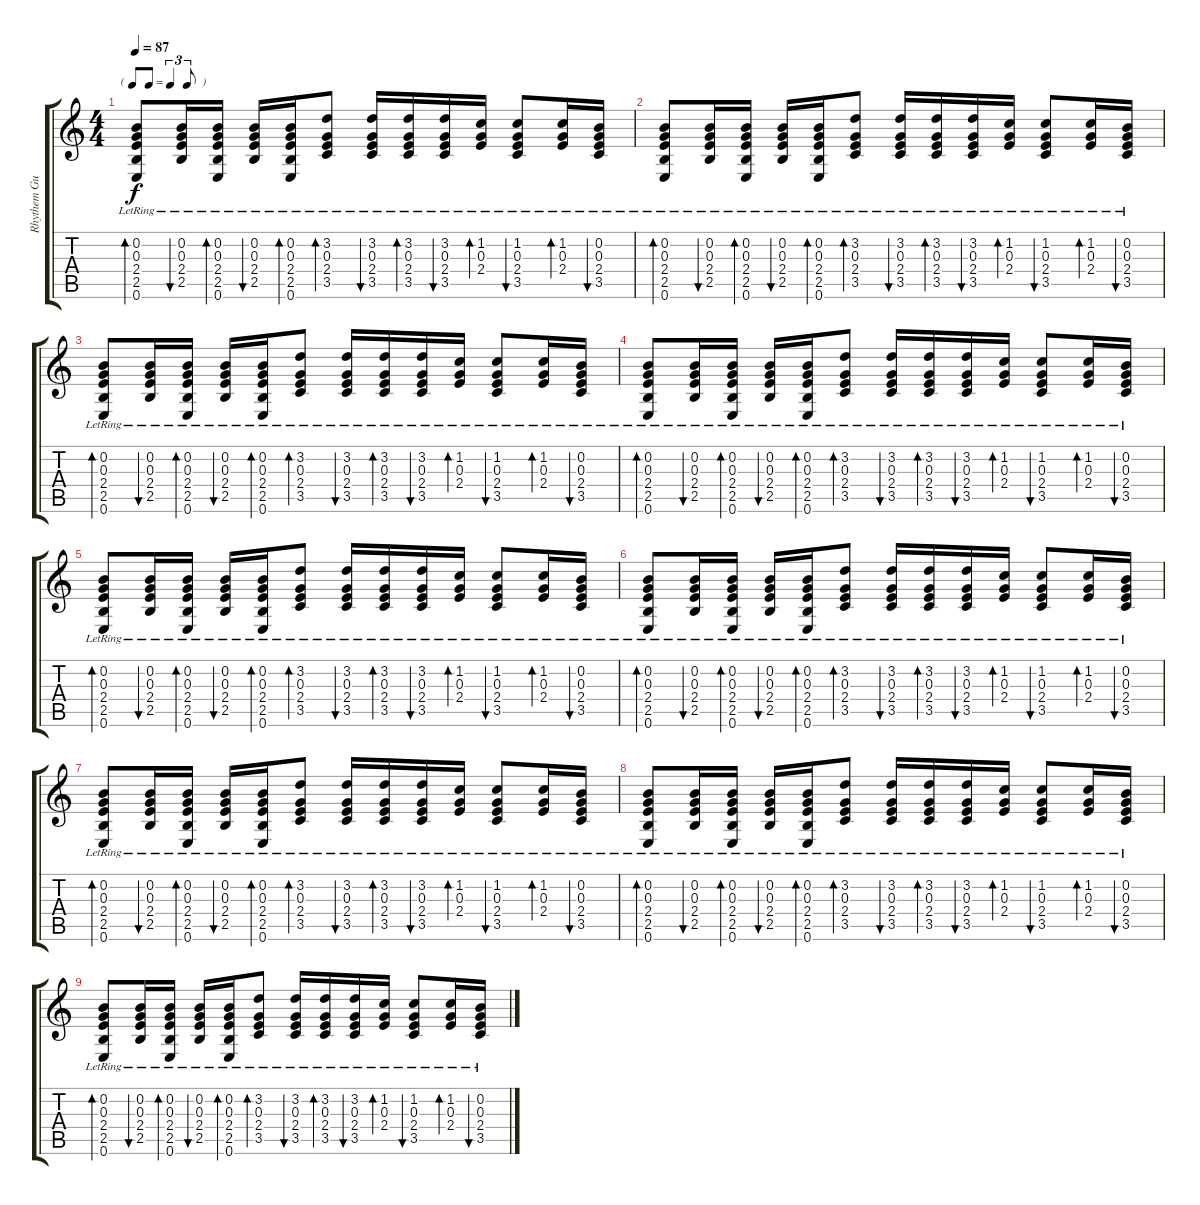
\track ("Rhythem Guitar" "Rhythem Gu") {instrument acousticguitarsteel}
\staff {score tabs}
\tuning (E4 B3 G3 D3 A2 E2) {hide}
\ts (4 4)
\tf triplet8th
\tempo 87
\clef g2
\ks c
(0.2{lr} 0.3{lr} 2.4{lr} 2.5{lr} 0.6{lr}).8{bd 60 dy f} (0.2{lr} 0.3{lr} 2.4{lr} 2.5{lr}).16{bu 60} (0.2{lr} 0.3{lr} 2.4{lr} 2.5{lr} 0.6{lr}).16{bd 60} (0.2{lr} 0.3{lr} 2.4{lr} 2.5{lr}).16{bu 60} (0.2{lr} 0.3{lr} 2.4{lr} 2.5{lr} 0.6{lr}).16{bd 60} (3.2{lr} 0.3{lr} 2.4{lr} 3.5{lr}).8{bd 60} (3.2{lr} 0.3{lr} 2.4{lr} 3.5{lr}).16{bu 60} (3.2{lr} 0.3{lr} 2.4{lr} 3.5{lr}).16{bd 60} (3.2{lr} 0.3{lr} 2.4{lr} 3.5{lr}).16{bu 60} (1.2{lr} 0.3{lr} 2.4{lr}).16{bd 60} (1.2{lr} 0.3{lr} 2.4{lr} 3.5{lr}).8{bu 60} (1.2{lr} 0.3{lr} 2.4{lr}).16{bd 60} (0.2{lr} 0.3{lr} 2.4{lr} 3.5{lr}).16{bu 60} |
(0.2{lr} 0.3{lr} 2.4{lr} 2.5{lr} 0.6{lr}).8{bd 60} (0.2{lr} 0.3{lr} 2.4{lr} 2.5{lr}).16{bu 60} (0.2{lr} 0.3{lr} 2.4{lr} 2.5{lr} 0.6{lr}).16{bd 60} (0.2{lr} 0.3{lr} 2.4{lr} 2.5{lr}).16{bu 60} (0.2{lr} 0.3{lr} 2.4{lr} 2.5{lr} 0.6{lr}).16{bd 60} (3.2{lr} 0.3{lr} 2.4{lr} 3.5{lr}).8{bd 60 volume 11} (3.2{lr} 0.3{lr} 2.4{lr} 3.5{lr}).16{bu 60} (3.2{lr} 0.3{lr} 2.4{lr} 3.5{lr}).16{bd 60} (3.2{lr} 0.3{lr} 2.4{lr} 3.5{lr}).16{bu 60} (1.2{lr} 0.3{lr} 2.4{lr}).16{bd 60} (1.2{lr} 0.3{lr} 2.4{lr} 3.5{lr}).8{bu 60} (1.2{lr} 0.3{lr} 2.4{lr}).16{bd 60} (0.2{lr} 0.3{lr} 2.4{lr} 3.5{lr}).16{bu 60} |
(0.2{lr} 0.3{lr} 2.4{lr} 2.5{lr} 0.6{lr}).8{bd 60} (0.2{lr} 0.3{lr} 2.4{lr} 2.5{lr}).16{bu 60} (0.2{lr} 0.3{lr} 2.4{lr} 2.5{lr} 0.6{lr}).16{bd 60} (0.2{lr} 0.3{lr} 2.4{lr} 2.5{lr}).16{bu 60} (0.2{lr} 0.3{lr} 2.4{lr} 2.5{lr} 0.6{lr}).16{bd 60} (3.2{lr} 0.3{lr} 2.4{lr} 3.5{lr}).8{bd 60 volume 11} (3.2{lr} 0.3{lr} 2.4{lr} 3.5{lr}).16{bu 60} (3.2{lr} 0.3{lr} 2.4{lr} 3.5{lr}).16{bd 60} (3.2{lr} 0.3{lr} 2.4{lr} 3.5{lr}).16{bu 60} (1.2{lr} 0.3{lr} 2.4{lr}).16{bd 60} (1.2{lr} 0.3{lr} 2.4{lr} 3.5{lr}).8{bu 60} (1.2{lr} 0.3{lr} 2.4{lr}).16{bd 60} (0.2{lr} 0.3{lr} 2.4{lr} 3.5{lr}).16{bu 60} |
(0.2{lr} 0.3{lr} 2.4{lr} 2.5{lr} 0.6{lr}).8{bd 60} (0.2{lr} 0.3{lr} 2.4{lr} 2.5{lr}).16{bu 60} (0.2{lr} 0.3{lr} 2.4{lr} 2.5{lr} 0.6{lr}).16{bd 60} (0.2{lr} 0.3{lr} 2.4{lr} 2.5{lr}).16{bu 60} (0.2{lr} 0.3{lr} 2.4{lr} 2.5{lr} 0.6{lr}).16{bd 60} (3.2{lr} 0.3{lr} 2.4{lr} 3.5{lr}).8{bd 60} (3.2{lr} 0.3{lr} 2.4{lr} 3.5{lr}).16{bu 60} (3.2{lr} 0.3{lr} 2.4{lr} 3.5{lr}).16{bd 60 volume 9} (3.2{lr} 0.3{lr} 2.4{lr} 3.5{lr}).16{bu 60} (1.2{lr} 0.3{lr} 2.4{lr}).16{bd 60} (1.2{lr} 0.3{lr} 2.4{lr} 3.5{lr}).8{bu 60} (1.2{lr} 0.3{lr} 2.4{lr}).16{bd 60} (0.2{lr} 0.3{lr} 2.4{lr} 3.5{lr}).16{bu 60} |
(0.2{lr} 0.3{lr} 2.4{lr} 2.5{lr} 0.6{lr}).8{bd 60} (0.2{lr} 0.3{lr} 2.4{lr} 2.5{lr}).16{bu 60} (0.2{lr} 0.3{lr} 2.4{lr} 2.5{lr} 0.6{lr}).16{bd 60} (0.2{lr} 0.3{lr} 2.4{lr} 2.5{lr}).16{bu 60} (0.2{lr} 0.3{lr} 2.4{lr} 2.5{lr} 0.6{lr}).16{bd 60} (3.2{lr} 0.3{lr} 2.4{lr} 3.5{lr}).8{bd 60} (3.2{lr} 0.3{lr} 2.4{lr} 3.5{lr}).16{bu 60 volume 9} (3.2{lr} 0.3{lr} 2.4{lr} 3.5{lr}).16{bd 60} (3.2{lr} 0.3{lr} 2.4{lr} 3.5{lr}).16{bu 60} (1.2{lr} 0.3{lr} 2.4{lr}).16{bd 60} (1.2{lr} 0.3{lr} 2.4{lr} 3.5{lr}).8{bu 60} (1.2{lr} 0.3{lr} 2.4{lr}).16{bd 60} (0.2{lr} 0.3{lr} 2.4{lr} 3.5{lr}).16{bu 60} |
(0.2{lr} 0.3{lr} 2.4{lr} 2.5{lr} 0.6{lr}).8{bd 60} (0.2{lr} 0.3{lr} 2.4{lr} 2.5{lr}).16{bu 60} (0.2{lr} 0.3{lr} 2.4{lr} 2.5{lr} 0.6{lr}).16{bd 60} (0.2{lr} 0.3{lr} 2.4{lr} 2.5{lr}).16{bu 60} (0.2{lr} 0.3{lr} 2.4{lr} 2.5{lr} 0.6{lr}).16{bd 60} (3.2{lr} 0.3{lr} 2.4{lr} 3.5{lr}).8{bd 60} (3.2{lr} 0.3{lr} 2.4{lr} 3.5{lr}).16{bu 60 volume 8} (3.2{lr} 0.3{lr} 2.4{lr} 3.5{lr}).16{bd 60} (3.2{lr} 0.3{lr} 2.4{lr} 3.5{lr}).16{bu 60} (1.2{lr} 0.3{lr} 2.4{lr}).16{bd 60} (1.2{lr} 0.3{lr} 2.4{lr} 3.5{lr}).8{bu 60} (1.2{lr} 0.3{lr} 2.4{lr}).16{bd 60} (0.2{lr} 0.3{lr} 2.4{lr} 3.5{lr}).16{bu 60} |
(0.2{lr} 0.3{lr} 2.4{lr} 2.5{lr} 0.6{lr}).8{bd 60} (0.2{lr} 0.3{lr} 2.4{lr} 2.5{lr}).16{bu 60} (0.2{lr} 0.3{lr} 2.4{lr} 2.5{lr} 0.6{lr}).16{bd 60} (0.2{lr} 0.3{lr} 2.4{lr} 2.5{lr}).16{bu 60} (0.2{lr} 0.3{lr} 2.4{lr} 2.5{lr} 0.6{lr}).16{bd 60} (3.2{lr} 0.3{lr} 2.4{lr} 3.5{lr}).8{bd 60} (3.2{lr} 0.3{lr} 2.4{lr} 3.5{lr}).16{bu 60 volume 7} (3.2{lr} 0.3{lr} 2.4{lr} 3.5{lr}).16{bd 60} (3.2{lr} 0.3{lr} 2.4{lr} 3.5{lr}).16{bu 60} (1.2{lr} 0.3{lr} 2.4{lr}).16{bd 60} (1.2{lr} 0.3{lr} 2.4{lr} 3.5{lr}).8{bu 60} (1.2{lr} 0.3{lr} 2.4{lr}).16{bd 60} (0.2{lr} 0.3{lr} 2.4{lr} 3.5{lr}).16{bu 60} |
(0.2{lr} 0.3{lr} 2.4{lr} 2.5{lr} 0.6{lr}).8{bd 60} (0.2{lr} 0.3{lr} 2.4{lr} 2.5{lr}).16{bu 60} (0.2{lr} 0.3{lr} 2.4{lr} 2.5{lr} 0.6{lr}).16{bd 60} (0.2{lr} 0.3{lr} 2.4{lr} 2.5{lr}).16{bu 60} (0.2{lr} 0.3{lr} 2.4{lr} 2.5{lr} 0.6{lr}).16{bd 60 volume 5} (3.2{lr} 0.3{lr} 2.4{lr} 3.5{lr}).8{bd 60} (3.2{lr} 0.3{lr} 2.4{lr} 3.5{lr}).16{bu 60} (3.2{lr} 0.3{lr} 2.4{lr} 3.5{lr}).16{bd 60} (3.2{lr} 0.3{lr} 2.4{lr} 3.5{lr}).16{bu 60} (1.2{lr} 0.3{lr} 2.4{lr}).16{bd 60} (1.2{lr} 0.3{lr} 2.4{lr} 3.5{lr}).8{bu 60} (1.2{lr} 0.3{lr} 2.4{lr}).16{bd 60} (0.2{lr} 0.3{lr} 2.4{lr} 3.5{lr}).16{bu 60} |
(0.2{lr} 0.3{lr} 2.4{lr} 2.5{lr} 0.6{lr}).8{bd 60} (0.2{lr} 0.3{lr} 2.4{lr} 2.5{lr}).16{bu 60} (0.2{lr} 0.3{lr} 2.4{lr} 2.5{lr} 0.6{lr}).16{bd 60} (0.2{lr} 0.3{lr} 2.4{lr} 2.5{lr}).16{bu 60} (0.2{lr} 0.3{lr} 2.4{lr} 2.5{lr} 0.6{lr}).16{bd 60 volume 4} (3.2{lr} 0.3{lr} 2.4{lr} 3.5{lr}).8{bd 60} (3.2{lr} 0.3{lr} 2.4{lr} 3.5{lr}).16{bu 60} (3.2{lr} 0.3{lr} 2.4{lr} 3.5{lr}).16{bd 60} (3.2{lr} 0.3{lr} 2.4{lr} 3.5{lr}).16{bu 60} (1.2{lr} 0.3{lr} 2.4{lr}).16{bd 60} (1.2{lr} 0.3{lr} 2.4{lr} 3.5{lr}).8{bu 60} (1.2{lr} 0.3{lr} 2.4{lr}).16{bd 60} (0.2{lr} 0.3{lr} 2.4{lr} 3.5{lr}).16{bu 60}
